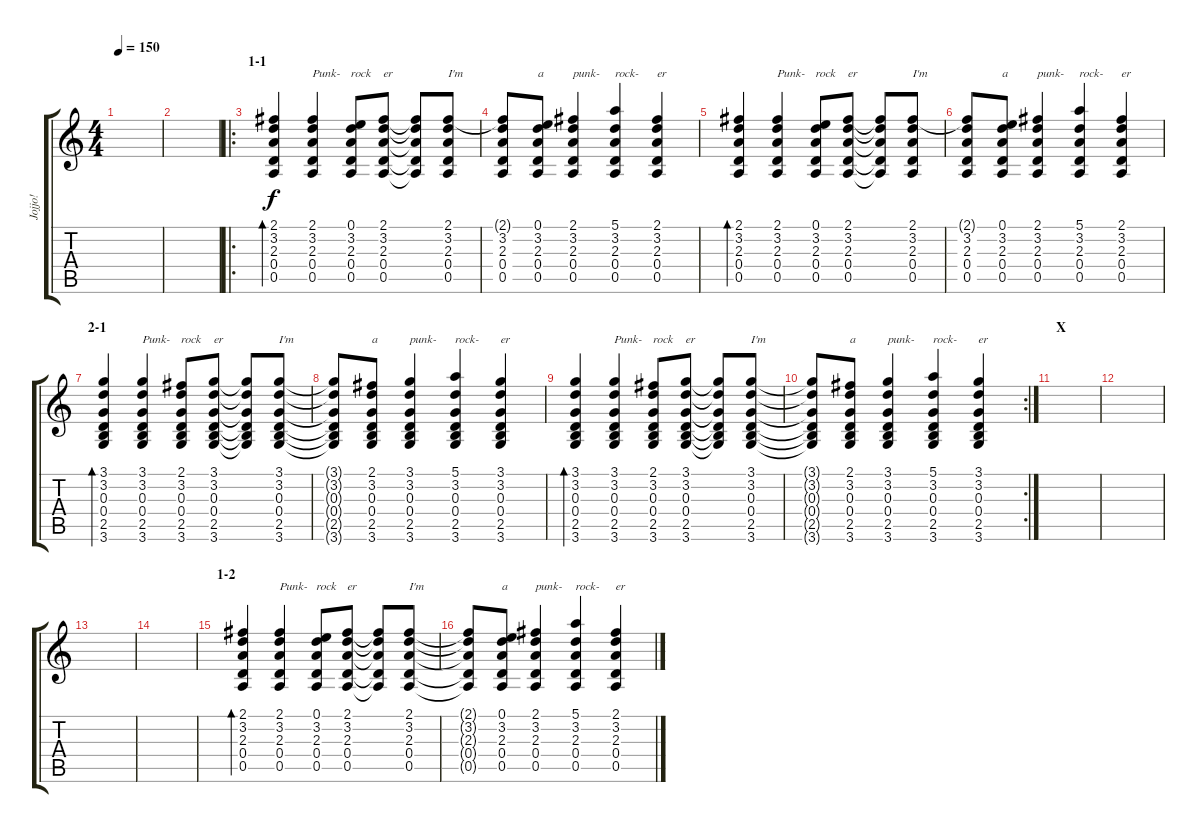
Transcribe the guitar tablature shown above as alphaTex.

\track ("Jojjo!" "Jojjo!") {instrument acousticguitarnylon}
\staff {score tabs}
\tuning (E4 B3 G3 D3 A2 E2) {hide}
\ts (4 4)
\tempo 150
\clef g2
\ks c
|
|
\ro
\section ("" "1-1")
(2.1 3.2 2.3 0.4 0.5).4{bd 120} (2.1 3.2 2.3 0.4 0.5).4{txt "Punk-"} (0.1 3.2 2.3 0.4 0.5).8{txt "rock"} (2.1 3.2 2.3 0.4 0.5).8{txt "er"} (2.1{t} 3.2{t} 2.3{t} 0.4{t} 0.5{t}).8 (2.1 3.2 2.3 0.4 0.5).8{txt "I'm"} |
(2.1{t} 3.2 2.3 0.4 0.5).8 (0.1 3.2 2.3 0.4 0.5).8{txt "a"} (2.1 3.2 2.3 0.4 0.5).4{txt "punk-"} (5.1 3.2 2.3 0.4 0.5).4{txt "rock-"} (2.1 3.2 2.3 0.4 0.5).4{txt "er"} |
(2.1 3.2 2.3 0.4 0.5).4{bd 120} (2.1 3.2 2.3 0.4 0.5).4{txt "Punk-"} (0.1 3.2 2.3 0.4 0.5).8{txt "rock"} (2.1 3.2 2.3 0.4 0.5).8{txt "er"} (2.1{t} 3.2{t} 2.3{t} 0.4{t} 0.5{t}).8 (2.1 3.2 2.3 0.4 0.5).8{txt "I'm"} |
(2.1{t} 3.2 2.3 0.4 0.5).8 (0.1 3.2 2.3 0.4 0.5).8{txt "a"} (2.1 3.2 2.3 0.4 0.5).4{txt "punk-"} (5.1 3.2 2.3 0.4 0.5).4{txt "rock-"} (2.1 3.2 2.3 0.4 0.5).4{txt "er"} |
\section ("" "2-1")
(3.1 3.2 0.3 0.4 2.5 3.6).4{bd 120} (3.1 3.2 0.3 0.4 2.5 3.6).4{txt "Punk-"} (2.1 3.2 0.3 0.4 2.5 3.6).8{txt "rock"} (3.1 3.2 0.3 0.4 2.5 3.6).8{txt "er"} (3.1{t} 3.2{t} 0.3{t} 0.4{t} 2.5{t} 3.6{t}).8 (3.1 3.2 0.3 0.4 2.5 3.6).8{txt "I'm"} |
(3.1{t} 3.2{t} 0.3{t} 0.4{t} 2.5{t} 3.6{t}).8 (2.1 3.2 0.3 0.4 2.5 3.6).8{txt "a"} (3.1 3.2 0.3 0.4 2.5 3.6).4{txt "punk-"} (5.1 3.2 0.3 0.4 2.5 3.6).4{txt "rock-"} (3.1 3.2 0.3 0.4 2.5 3.6).4{txt "er"} |
(3.1 3.2 0.3 0.4 2.5 3.6).4{bd 120} (3.1 3.2 0.3 0.4 2.5 3.6).4{txt "Punk-"} (2.1 3.2 0.3 0.4 2.5 3.6).8{txt "rock"} (3.1 3.2 0.3 0.4 2.5 3.6).8{txt "er"} (3.1{t} 3.2{t} 0.3{t} 0.4{t} 2.5{t} 3.6{t}).8 (3.1 3.2 0.3 0.4 2.5 3.6).8{txt "I'm"} |
\rc 2
(3.1{t} 3.2{t} 0.3{t} 0.4{t} 2.5{t} 3.6{t}).8 (2.1 3.2 0.3 0.4 2.5 3.6).8{txt "a"} (3.1 3.2 0.3 0.4 2.5 3.6).4{txt "punk-"} (5.1 3.2 0.3 0.4 2.5 3.6).4{txt "rock-"} (3.1 3.2 0.3 0.4 2.5 3.6).4{txt "er"} |
\section ("" "X")
|
|
|
|
\section ("" "1-2")
(2.1 3.2 2.3 0.4 0.5).4{bd 120} (2.1 3.2 2.3 0.4 0.5).4{txt "Punk-"} (0.1 3.2 2.3 0.4 0.5).8{txt "rock"} (2.1 3.2 2.3 0.4 0.5).8{txt "er"} (2.1{t} 3.2{t} 2.3{t} 0.4{t} 0.5{t}).8 (2.1 3.2 2.3 0.4 0.5).8{txt "I'm"} |
(2.1{t} 3.2{t} 2.3{t} 0.4{t} 0.5{t}).8 (0.1 3.2 2.3 0.4 0.5).8{txt "a"} (2.1 3.2 2.3 0.4 0.5).4{txt "punk-"} (5.1 3.2 2.3 0.4 0.5).4{txt "rock-"} (2.1 3.2 2.3 0.4 0.5).4{txt "er"}
